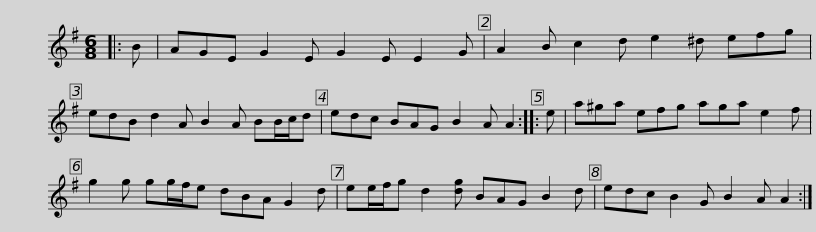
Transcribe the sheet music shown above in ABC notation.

X:1
L:1/8
M:6/8
I:linebreak $
K:G
V:1 treble
V:1
|: B | AGE G2 E G2 E E2 G | A2 B c2 d e2 ^d efg | edB d2 A B2 A BB/c/d |$ edc BAG B2 A A2 :: %5
 e | a^ga efg aga e2 f | g2 g gg/f/e dBA G2 d |$ ee/f/g d2 [dg] BAG B2 d | edc B2 G B2 A A2 :| %10
